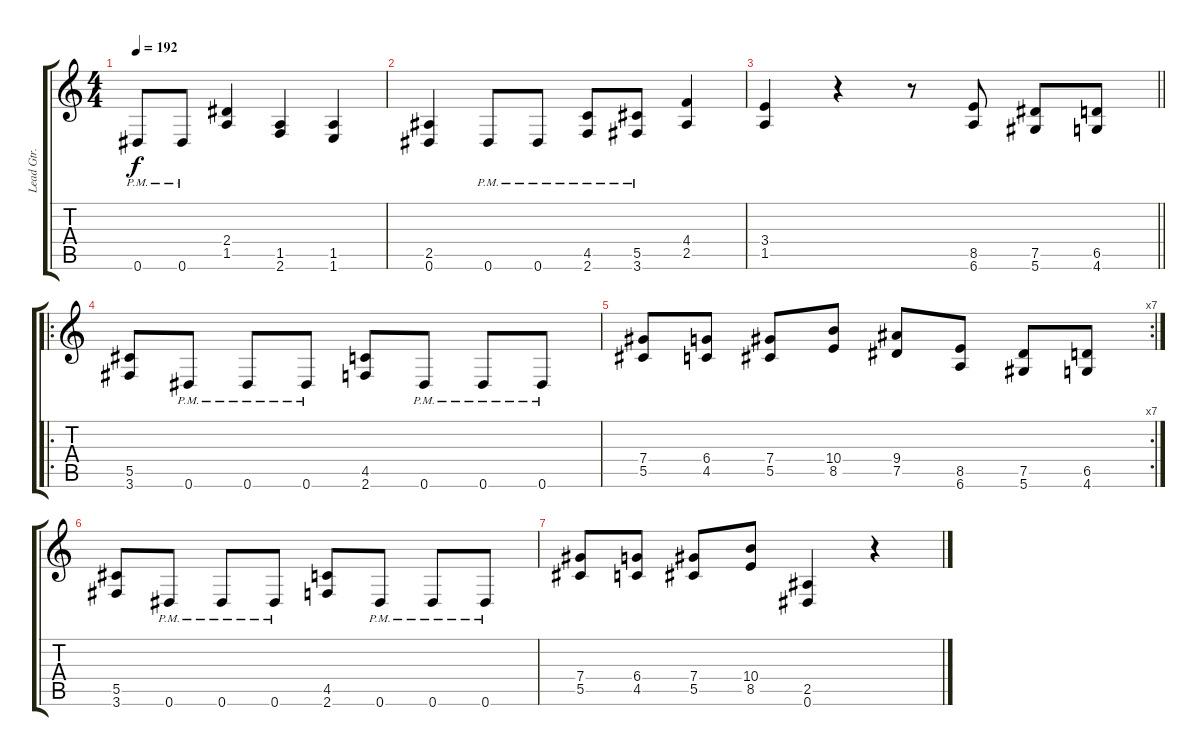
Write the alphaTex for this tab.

\track ("Lead Gtr." "Lead Gtr.") {instrument distortionguitar}
\staff {score tabs}
\tuning (Eb4 Bb3 Gb3 Db3 Ab2 Eb2) {hide}
\ts (4 4)
\tempo 192
\clef g2
\ks c
0.6{pm}.8{dy f} 0.6{pm}.8 (2.4 1.5).4 (1.5 2.6).4 (1.5 1.6).4 |
(2.5 0.6).4 0.6{pm}.8 0.6{pm}.8 (4.5{pm} 2.6{pm}).8 (5.5{pm} 3.6{pm}).8 (4.4 2.5).4 |
\barLineRight lightlight
(3.4 1.5).4 r.4 r.8 (8.5 6.6).8 (7.5 5.6).8 (6.5 4.6).8 |
\ro
(5.5 3.6).8 0.6{pm}.8 0.6{pm}.8 0.6{pm}.8 (4.5 2.6).8 0.6{pm}.8 0.6{pm}.8 0.6{pm}.8 |
\rc 7
(7.4 5.5).8 (6.4 4.5).8 (7.4 5.5).8 (10.4 8.5).8 (9.4 7.5).8 (8.5 6.6).8 (7.5 5.6).8 (6.5 4.6).8 |
(5.5 3.6).8 0.6{pm}.8 0.6{pm}.8 0.6{pm}.8 (4.5 2.6).8 0.6{pm}.8 0.6{pm}.8 0.6{pm}.8 |
(7.4 5.5).8 (6.4 4.5).8 (7.4 5.5).8 (10.4 8.5).8 (2.5 0.6).4 r.4
